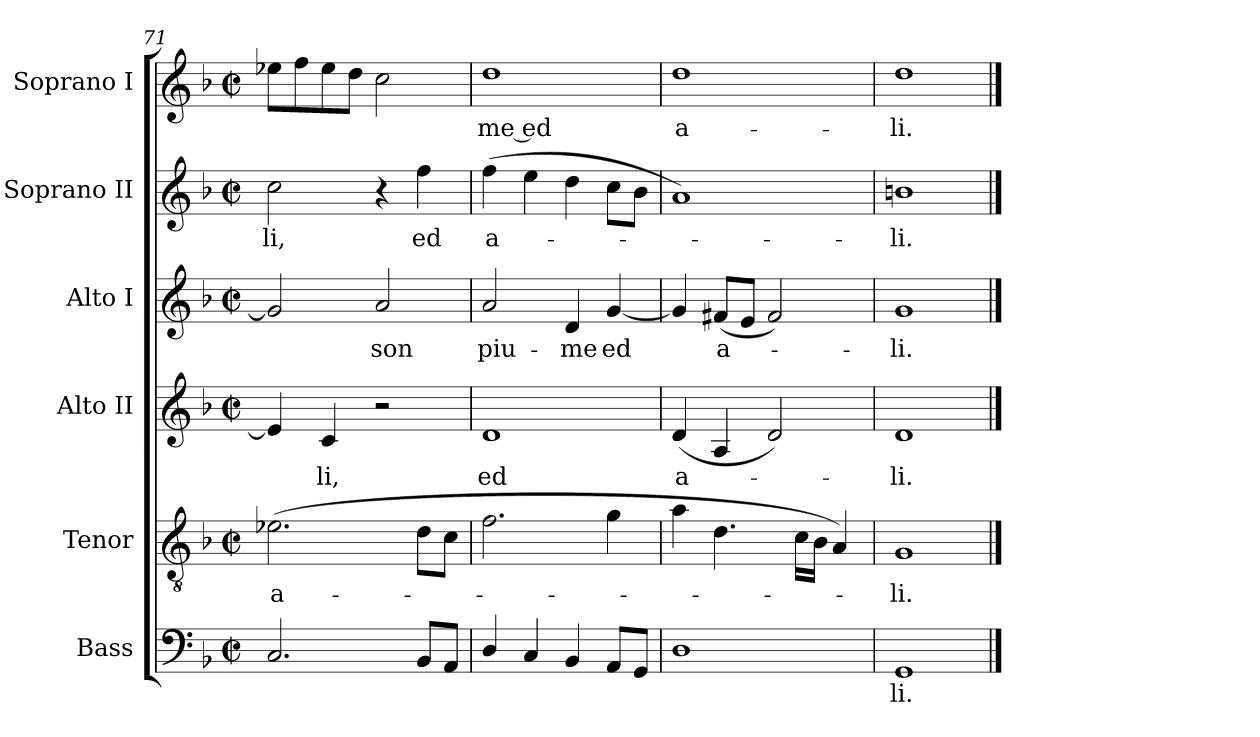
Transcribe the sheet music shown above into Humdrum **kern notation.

**kern	**text	**kern	**text	**kern	**text	**kern	**text	**kern	**text	**kern	**text
*part6	*part6	*part5	*part5	*part4	*part4	*part3	*part3	*part2	*part2	*part1	*part1
*staff6	*staff6	*staff5	*staff5	*staff4	*staff4	*staff3	*staff3	*staff2	*staff2	*staff1	*staff1
*I"Bass	*	*I"Tenor	*	*I"Alto II	*	*I"Alto I	*	*I"Soprano II	*	*I"Soprano I	*
*I'B	*	*I'T	*	*I'A II	*	*I'A I	*	*I'S II	*	*I'S I	*
*clefF4	*	*clefGv2	*	*clefG2	*	*clefG2	*	*clefG2	*	*clefG2	*
*k[b-]	*	*k[b-]	*	*k[b-]	*	*k[b-]	*	*k[b-]	*	*k[b-]	*
*F:	*	*F:	*	*F:	*	*F:	*	*F:	*	*F:	*
*M2/2	*	*M2/2	*	*M2/2	*	*M2/2	*	*M2/2	*	*M2/2	*
*met(c|)	*	*met(c|)	*	*met(c|)	*	*met(c|)	*	*met(c|)	*	*met(c|)	*
=71	=71	=71	=71	=71	=71	=71	=71	=71	=71	=71	=71
!	!	!	!LO:LY:b	!	!	!	!	!	!LO:LY:b	!	!
2.C	.	(>2.e-X	a-	4e-]	.	2g]	.	2cc	li,	8ee-XL	.
.	.	.	.	.	.	.	.	.	.	8ff	.
!	!	!	!	!	!LO:LY:b	!	!	!	!	!	!
.	.	.	.	4c	li,	.	.	.	.	8ee-	.
.	.	.	.	.	.	.	.	.	.	8ddJ	.
!	!	!	!	!	!	!	!LO:LY:b	!	!	!	!
.	.	.	.	2r	.	2a	son	4r	.	2cc	.
!	!	!	!	!	!	!	!	!	!LO:LY:b	!	!
8BB-L	.	8dL	.	.	.	.	.	4ff	ed	.	.
8AAJ	.	8cJ	.	.	.	.	.	.	.	.	.
=72	=72	=72	=72	=72	=72	=72	=72	=72	=72	=72	=72
!	!	!	!	!	!LO:LY:b	!	!LO:LY:b	!	!LO:LY:b	!	!LO:LY:b
4D/	.	2.f	.	1d	ed	2a	piu-	(>4ff	a-	1dd	me ed
4C	.	.	.	.	.	.	.	4ee	.	.	.
!	!	!	!	!	!	!	!LO:LY:b	!	!	!	!
4BB-	.	.	.	.	.	4d	-me	4dd	.	.	.
!	!	!	!	!	!	!	!LO:LY:b	!	!	!	!
8AAL	.	4g	.	.	.	[4g	ed	8ccL	.	.	.
8GGJ	.	.	.	.	.	.	.	8b-J	.	.	.
=73	=73	=73	=73	=73	=73	=73	=73	=73	=73	=73	=73
!	!	!	!	!	!LO:LY:b	!	!	!	!	!	!LO:LY:b
1D	.	4a	.	(<4d	a-	4g]	.	1a)	.	1dd	a-
!	!	!	!	!	!	!	!LO:LY:b	!	!	!	!
.	.	4.d	.	4A	.	(<8f#XL	a-	.	.	.	.
.	.	.	.	.	.	8eJ	.	.	.	.	.
.	.	.	.	2d)	.	2f#)	.	.	.	.	.
.	.	16cLL	.	.	.	.	.	.	.	.	.
.	.	16B-JJ	.	.	.	.	.	.	.	.	.
.	.	4A)	.	.	.	.	.	.	.	.	.
=74	=74	=74	=74	=74	=74	=74	=74	=74	=74	=74	=74
!	!LO:LY:b	!	!LO:LY:b	!	!LO:LY:b	!	!LO:LY:b	!	!LO:LY:b	!	!LO:LY:b
1GG	li.	1G	li.	1d	li.	1g	li.	1bn	li.	1dd	-li.
==	==	==	==	==	==	==	==	==	==	==	==
*-	*-	*-	*-	*-	*-	*-	*-	*-	*-	*-	*-
